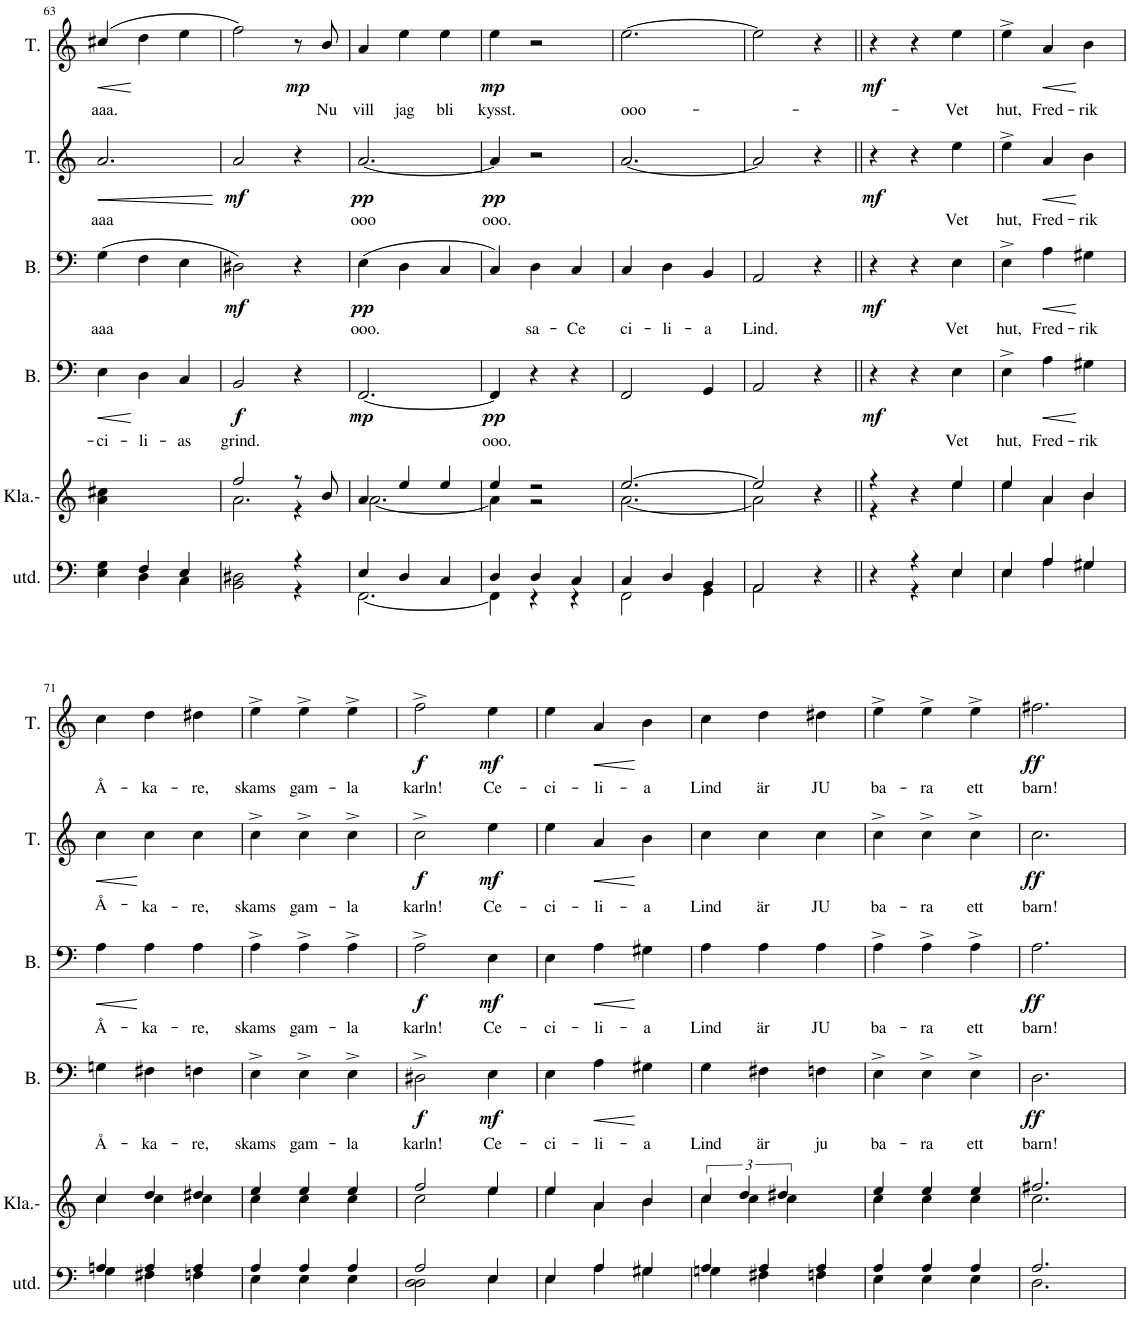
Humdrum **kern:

**kern	**kern	**kern	**text	**dynam	**kern	**text	**dynam	**kern	**text	**dynam	**kern	**text	**dynam
*part6	*part5	*part4	*part4	*part4	*part3	*part3	*part3	*part2	*part2	*part2	*part1	*part1	*part1
*staff6	*staff5	*staff4	*staff4	*staff4	*staff3	*staff3	*staff3	*staff2	*staff2	*staff2	*staff1	*staff1	*staff1
*I"utdrag	*I"Klaver-	*I"Bass	*	*	*I"Bass	*	*	*I"Tenor	*	*	*I"Tenor	*	*
*I'utd.	*I'Kla.-	*I'B.	*	*	*I'B.	*	*	*I'T.	*	*	*I'T.	*	*
!!LO:PB:g=z
*clefF4	*clefG2	*clefF4	*	*	*clefF4	*	*	*clefG2	*	*	*clefG2	*	*
*k[]	*k[]	*k[]	*	*	*k[]	*	*	*k[]	*	*	*k[]	*	*
*M3/4	*M3/4	*M3/4	*	*	*M3/4	*	*	*M3/4	*	*	*M3/4	*	*
=63	=63	=63	=63	=63	=63	=63	=63	=63	=63	=63	=63	=63	=63
*^	*	*	*	*	*	*	*	*	*	*	*	*	*
!	!	!	!	!LO:LY:b	!LO:HP:b	!	!LO:LY:b	!	!	!LO:LY:b	!LO:HP:b	!	!LO:LY:b	!LO:HP:b
4ryy	4E\ 4G\	4a\ 4cc#X\	4E\	-ci-	<	(4G\	aaa	.	2.a/	aaa	<	(4cc#X/	aaa.	<
!	!	!	!	!LO:LY:b	!	!	!	!	!	!	!	!	!	!
4F/	4D\	2ryy	4D\	-li-	.	4F\	.	.	.	.	.	4dd\	.	[
!	!	!	!	!LO:LY:b	!	!	!	!	!	!	!	!	!	!
4E/	4C\	.	4C/	-as	.	4E\	.	.	.	.	.	4ee\	.	.
*v	*v	*	*	*	*	*	*	*	*	*	*	*	*	*
.	.	.	.	.	.	.	.	.	.	[	.	.	.
=64	=64	=64	=64	=64	=64	=64	=64	=64	=64	=64	=64	=64	=64
*^	*^	*	*	*	*	*	*	*	*	*	*	*	*
!	!	!	!	!	!LO:LY:b	!LO:DY:b	!	!	!LO:DY:b	!	!	!LO:DY:b	!	!	!
2ryy	2BB\ 2D#X\	2ff/	2.a\	2BB/	grind.	f	2D#X\)	.	mf	2a/	.	mf	2ff\)	.	.
!	!	!	!	!	!	!	!	!	!	!	!	!	!	!	!LO:DY:b
4r	4r	8r	.	4r	.	.	4r	.	.	4r	.	.	8r	.	mp
!	!	!	!	!	!	!	!	!	!	!	!	!	!	!LO:LY:b	!
.	.	8b/	.	.	.	.	.	.	.	.	.	.	8b/	Nu	.
4ryy	4ryy	4ryy	4r	4ryy	.	.	4ryy	.	.	4ryy	.	.	4ryy	.	.
=65	=65	=65	=65	=65	=65	=65	=65	=65	=65	=65	=65	=65	=65	=65	=65
!	!	!	!	!	!	!LO:DY:b	!	!LO:LY:b	!LO:DY:b	!	!LO:LY:b	!LO:DY:b	!	!LO:LY:b	!
4E/	[2.FF\	4a/	[2.a\	[2.FF/	.	mp	(4E\	ooo.	pp	[2.a/	ooo	pp	4a/	vill	.
!	!	!	!	!	!	!	!	!	!	!	!	!	!	!LO:LY:b	!
4D/	.	4ee/	.	.	.	.	4D\	.	.	.	.	.	4ee\	jag	.
!	!	!	!	!	!	!	!	!	!	!	!	!	!	!LO:LY:b	!
4C/	.	4ee/	.	.	.	.	4C/	.	.	.	.	.	4ee\	bli	.
=66	=66	=66	=66	=66	=66	=66	=66	=66	=66	=66	=66	=66	=66	=66	=66
!	!	!	!	!	!LO:LY:b	!LO:DY:b	!	!	!	!	!LO:LY:b	!LO:DY:b	!	!LO:LY:b	!LO:DY:b
4D/	4FF\]	4ee/	4a\]	4FF/]	ooo.	pp	4C/)	.	.	4a/]	ooo.	pp	4ee\	kysst.	mp
!	!	!	!	!	!	!	!	!LO:LY:b	!	!	!	!	!	!	!
4D/	4r	2r	2r	4r	.	.	4D\	sa-	.	2r	.	.	2r	.	.
!	!	!	!	!	!	!	!	!LO:LY:b	!	!	!	!	!	!	!
4C/	4r	.	.	4r	.	.	4C/	-Ce	.	.	.	.	.	.	.
=67	=67	=67	=67	=67	=67	=67	=67	=67	=67	=67	=67	=67	=67	=67	=67
!	!	!	!	!	!	!	!	!LO:LY:b	!	!	!	!	!	!LO:LY:b	!
4C/	2FF\	[2.ee/	[2.a\	2FF/	.	.	4C/	ci-	.	[2.a/	.	.	[2.ee\	ooo-	.
!	!	!	!	!	!	!	!	!LO:LY:b	!	!	!	!	!	!	!
4D/	.	.	.	.	.	.	4D\	-li-	.	.	.	.	.	.	.
!	!	!	!	!	!	!	!	!LO:LY:b	!	!	!	!	!	!	!
4BB/	4GG\	.	.	4GG/	.	.	4BB/	-a	.	.	.	.	.	.	.
=68	=68	=68	=68	=68	=68	=68	=68	=68	=68	=68	=68	=68	=68	=68	=68
!	!	!	!	!	!	!	!	!LO:LY:b	!	!	!	!	!	!	!
2AA/	2AA\	2ee/]	2a\]	2AA/	.	.	2AA/	-Lind.	.	2a/]	.	.	2ee\]	.	.
4r	4ryy	4r	4ryy	4r	.	.	4r	.	.	4r	.	.	4r	.	.
=69||	=69||	=69||	=69||	=69||	=69||	=69||	=69||	=69||	=69||	=69||	=69||	=69||	=69||	=69||	=69||
!	!	!	!	!	!	!LO:DY:b	!	!	!LO:DY:b	!	!	!LO:DY:b	!	!	!LO:DY:b
4r	4ryy	4r	4r	4r	.	mf	4r	.	mf	4r	.	mf	4r	.	mf
4r	4r	4r	4ryy	4r	.	.	4r	.	.	4r	.	.	4r	.	.
!	!	!	!	!	!LO:LY:b	!	!	!LO:LY:b	!	!	!LO:LY:b	!	!	!LO:LY:b	!
4E/	4E\	4ee/	4ee\	4E\	Vet	.	4E\	Vet	.	4ee\	Vet	.	4ee\	Vet	.
=70	=70	=70	=70	=70	=70	=70	=70	=70	=70	=70	=70	=70	=70	=70	=70
!	!	!	!	!	!LO:LY:b	!	!	!LO:LY:b	!	!	!LO:LY:b	!	!	!LO:LY:b	!
4E/	4E\	4ee/	4ee\	4E^\	hut,	.	4E^\	hut,	.	4ee^\	hut,	.	4ee^\	hut,	.
!	!	!	!	!	!LO:LY:b	!LO:HP:b	!	!LO:LY:b	!LO:HP:b	!	!LO:LY:b	!LO:HP:b	!	!LO:LY:b	!LO:HP:b
4A/	4A\	4a/	4a\	4A\	Fred-	<	4A\	Fred-	<	4a/	Fred-	<	4a/	Fred-	<
!	!	!	!	!	!LO:LY:b	!	!	!LO:LY:b	!	!	!LO:LY:b	!	!	!LO:LY:b	!
4G#X/	4G#\	4b/	4b\	4G#X\	-rik	[	4G#X\	-rik	[	4b\	-rik	[	4b\	-rik	[
!!LO:LB:g=z
=71	=71	=71	=71	=71	=71	=71	=71	=71	=71	=71	=71	=71	=71	=71	=71
!	!	!	!	!	!LO:LY:b	!	!	!LO:LY:b	!LO:HP:b	!	!LO:LY:b	!LO:HP:b	!	!LO:LY:b	!
4An/	4G\	4cc/	4cc\	4Gn\	Å-	.	4A\	Å-	<	4cc\	Å-	<	4cc\	Å-	.
!	!	!	!	!	!LO:LY:b	!	!	!LO:LY:b	!	!	!LO:LY:b	!	!	!LO:LY:b	!
4A/	4F#X\	4dd/	4cc\	4F#X\	-ka-	.	4A\	-ka-	[	4cc\	-ka-	[	4dd\	-ka-	.
!	!	!	!	!	!LO:LY:b	!	!	!LO:LY:b	!	!	!LO:LY:b	!	!	!LO:LY:b	!
4A/	4Fn\	4dd#X/	4cc\	4Fn\	-re,	.	4A\	-re,	.	4cc\	-re,	.	4dd#X\	-re,	.
=72	=72	=72	=72	=72	=72	=72	=72	=72	=72	=72	=72	=72	=72	=72	=72
!	!	!	!	!	!LO:LY:b	!	!	!LO:LY:b	!	!	!LO:LY:b	!	!	!LO:LY:b	!
4A/	4E\	4ee/	4cc\	4E^\	skams	.	4A^\	skams	.	4cc^\	skams	.	4ee^\	skams	.
!	!	!	!	!	!LO:LY:b	!	!	!LO:LY:b	!	!	!LO:LY:b	!	!	!LO:LY:b	!
4A/	4E\	4ee/	4cc\	4E^\	gam-	.	4A^\	gam-	.	4cc^\	gam-	.	4ee^\	gam-	.
!	!	!	!	!	!LO:LY:b	!	!	!LO:LY:b	!	!	!LO:LY:b	!	!	!LO:LY:b	!
4A/	4E\	4ee/	4cc\	4E^\	-la	.	4A^\	-la	.	4cc^\	-la	.	4ee^\	-la	.
=73	=73	=73	=73	=73	=73	=73	=73	=73	=73	=73	=73	=73	=73	=73	=73
!	!	!	!	!	!LO:LY:b	!LO:DY:b	!	!LO:LY:b	!LO:DY:b	!	!LO:LY:b	!LO:DY:b	!	!LO:LY:b	!LO:DY:b
2A/	2D\ 2D\	2ff/	2cc\	2D#X^\	karln!	f	2A^\	karln!	f	2cc^\	karln!	f	2ff^\	karln!	f
!	!	!	!	!	!LO:LY:b	!LO:DY:b	!	!LO:LY:b	!LO:DY:b	!	!LO:LY:b	!LO:DY:b	!	!LO:LY:b	!LO:DY:b
4E/	4E\	4ee/	4ee\	4E\	Ce-	mf	4E\	Ce-	mf	4ee\	Ce-	mf	4ee\	Ce-	mf
=74	=74	=74	=74	=74	=74	=74	=74	=74	=74	=74	=74	=74	=74	=74	=74
!	!	!	!	!	!LO:LY:b	!	!	!LO:LY:b	!	!	!LO:LY:b	!	!	!LO:LY:b	!
4E/	4E\	4ee/	4ee\	4E\	-ci-	.	4E\	-ci-	.	4ee\	-ci-	.	4ee\	-ci-	.
!	!	!	!	!	!LO:LY:b	!	!	!LO:LY:b	!LO:HP:b	!	!LO:LY:b	!LO:HP:b	!	!LO:LY:b	!LO:HP:b
4A/	4A\	4a/	4a\	4A\	-li-	.	4A\	-li-	<	4a/	-li-	<	4a/	-li-	<
!	!	!	!	!	!LO:LY:b	!	!	!LO:LY:b	!	!	!LO:LY:b	!	!	!LO:LY:b	!
4G#X/	4G#\	4b/	4b\	4G#X\	-a	[	4G#X\	-a	[	4b\	-a	[	4b\	-a	[
=75	=75	=75	=75	=75	=75	=75	=75	=75	=75	=75	=75	=75	=75	=75	=75
!	!	!	!	!	!LO:LY:b	!	!	!LO:LY:b	!	!	!LO:LY:b	!	!	!LO:LY:b	!
4A/	4Gn\	6cc/	4cc\	4G\	Lind	.	4A\	Lind	.	4cc\	Lind	.	4cc\	Lind	.
.	.	6dd/	.	.	.	.	.	.	.	.	.	.	.	.	.
!	!	!	!	!	!LO:LY:b	!	!	!LO:LY:b	!	!	!LO:LY:b	!	!	!LO:LY:b	!
4A/	4F#X\	.	4cc\	4F#X\	är	.	4A\	är	.	4cc\	är	.	4dd\	är	.
.	.	6dd#X/	.	.	.	.	.	.	.	.	.	.	.	.	.
!	!	!	!	!	!LO:LY:b	!	!	!LO:LY:b	!	!	!LO:LY:b	!	!	!LO:LY:b	!
4A/	4Fn\	4ryy	4cc\	4Fn\	ju	.	4A\	JU	.	4cc\	JU	.	4dd#X\	JU	.
=76	=76	=76	=76	=76	=76	=76	=76	=76	=76	=76	=76	=76	=76	=76	=76
!	!	!	!	!	!LO:LY:b	!	!	!LO:LY:b	!	!	!LO:LY:b	!	!	!LO:LY:b	!
4A/	4E\	4ee/	4cc\	4E^\	ba-	.	4A^\	ba-	.	4cc^\	ba-	.	4ee^\	ba-	.
!	!	!	!	!	!LO:LY:b	!	!	!LO:LY:b	!	!	!LO:LY:b	!	!	!LO:LY:b	!
4A/	4E\	4ee/	4cc\	4E^\	-ra	.	4A^\	-ra	.	4cc^\	-ra	.	4ee^\	-ra	.
!	!	!	!	!	!LO:LY:b	!	!	!LO:LY:b	!	!	!LO:LY:b	!	!	!LO:LY:b	!
4A/	4E\	4ee/	4cc\	4E^\	ett	.	4A^\	ett	.	4cc^\	ett	.	4ee^\	ett	.
=77	=77	=77	=77	=77	=77	=77	=77	=77	=77	=77	=77	=77	=77	=77	=77
!	!	!	!	!	!LO:LY:b	!LO:DY:b	!	!LO:LY:b	!LO:DY:b	!	!LO:LY:b	!LO:DY:b	!	!LO:LY:b	!LO:DY:b
2.A/	2.D\	2.ff#X/	2.cc\	2.D\	barn!	ff	2.A\	barn!	ff	2.cc\	barn!	ff	2.ff#X\	barn!	ff
*v	*v	*	*	*	*	*	*	*	*	*	*	*	*	*	*
*	*v	*v	*	*	*	*	*	*	*	*	*	*	*	*
=	=	=	=	=	=	=	=	=	=	=	=	=	=
*-	*-	*-	*-	*-	*-	*-	*-	*-	*-	*-	*-	*-	*-
